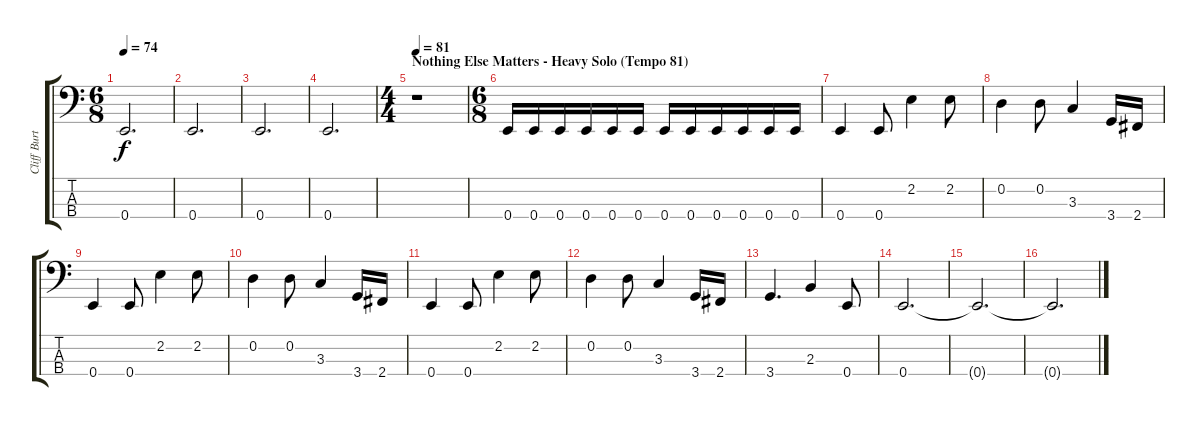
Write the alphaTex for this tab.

\track ("Cliff Burton (Bass)" "Cliff Burt") {instrument electricbasspick}
\staff {score tabs}
\tuning (G2 D2 A1 E1) {hide}
\ts (6 8)
\tempo 74
\clef f4
\ks c
0.4.2{d dy f} |
0.4.2{d} |
0.4.2{d} |
0.4.2{d} |
\ts (4 4)
\section ("" "Nothing Else Matters - Heavy Solo (Tempo 81)")
\tempo 81
r.1 |
\ts (6 8)
0.4.16 0.4.16 0.4.16 0.4.16 0.4.16 0.4.16 0.4.16 0.4.16 0.4.16 0.4.16 0.4.16 0.4.16 |
0.4.4 0.4.8 2.2.4 2.2.8 |
0.2.4 0.2.8 3.3.4 3.4.16 2.4.16 |
0.4.4 0.4.8 2.2.4 2.2.8 |
0.2.4 0.2.8 3.3.4 3.4.16 2.4.16 |
0.4.4 0.4.8 2.2.4 2.2.8 |
0.2.4 0.2.8 3.3.4 3.4.16 2.4.16 |
3.4.4{d} 2.3.4 0.4.8 |
0.4.2{d} |
0.4{t}.2{d} |
0.4{t}.2{d}
